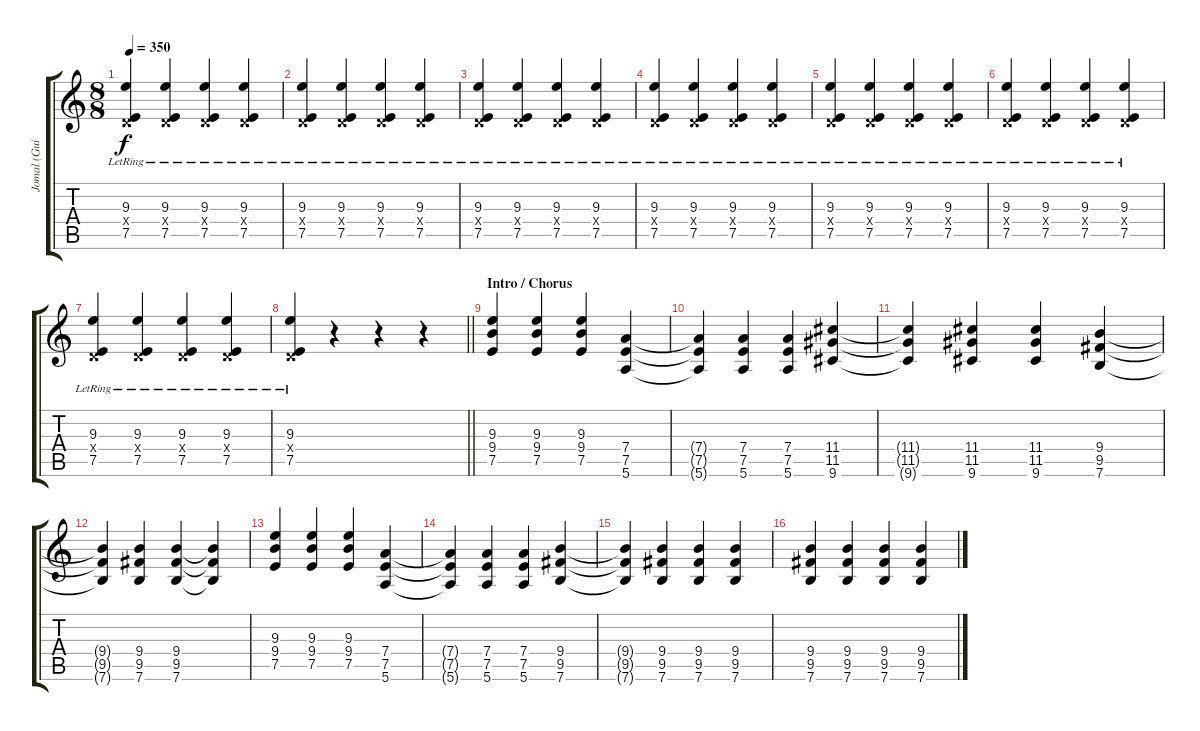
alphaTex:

\track ("Jomal (Guitar 1)" "Jomal (Gui") {solo instrument overdrivenguitar}
\staff {score tabs}
\tuning (E4 B3 G3 D3 A2 E2) {hide}
\ts (8 8)
\tempo 350
\clef g2
\ks c
(9.3{lr} 0.4{x} 7.5{lr}).4{dy f instrument overdrivenguitar} (9.3{lr} 0.4{x} 7.5{lr}).4 (9.3{lr} 0.4{x} 7.5{lr}).4 (9.3{lr} 0.4{x} 7.5{lr}).4 |
(9.3{lr} 0.4{x} 7.5{lr}).4 (9.3{lr} 0.4{x} 7.5{lr}).4 (9.3{lr} 0.4{x} 7.5{lr}).4 (9.3{lr} 0.4{x} 7.5{lr}).4 |
(9.3{lr} 0.4{x} 7.5{lr}).4 (9.3{lr} 0.4{x} 7.5{lr}).4 (9.3{lr} 0.4{x} 7.5{lr}).4 (9.3{lr} 0.4{x} 7.5{lr}).4 |
(9.3{lr} 0.4{x} 7.5{lr}).4 (9.3{lr} 0.4{x} 7.5{lr}).4 (9.3{lr} 0.4{x} 7.5{lr}).4 (9.3{lr} 0.4{x} 7.5{lr}).4 |
(9.3{lr} 0.4{x} 7.5{lr}).4 (9.3{lr} 0.4{x} 7.5{lr}).4 (9.3{lr} 0.4{x} 7.5{lr}).4 (9.3{lr} 0.4{x} 7.5{lr}).4 |
(9.3{lr} 0.4{x} 7.5{lr}).4 (9.3{lr} 0.4{x} 7.5{lr}).4 (9.3{lr} 0.4{x} 7.5{lr}).4 (9.3{lr} 0.4{x} 7.5{lr}).4 |
(9.3{lr} 0.4{x} 7.5{lr}).4 (9.3{lr} 0.4{x} 7.5{lr}).4 (9.3{lr} 0.4{x} 7.5{lr}).4 (9.3{lr} 0.4{x} 7.5{lr}).4 |
\barLineRight lightlight
(9.3{lr} 0.4{x} 7.5{lr}).4 r.4 r.4 r.4 |
\section ("" "Intro / Chorus")
(9.3 9.4 7.5).4 (9.3 9.4 7.5).4 (9.3 9.4 7.5).4 (7.4 7.5 5.6).4 |
(7.4{t} 7.5{t} 5.6{t}).4 (7.4 7.5 5.6).4 (7.4 7.5 5.6).4 (11.4 11.5 9.6).4 |
(11.4{t} 11.5{t} 9.6{t}).4 (11.4 11.5 9.6).4 (11.4 11.5 9.6).4 (9.4 9.5 7.6).4 |
(9.4{t} 9.5{t} 7.6{t}).4 (9.4 9.5 7.6).4 (9.4 9.5 7.6).4 (9.4{t} 9.5{t} 7.6{t}).4 |
(9.3 9.4 7.5).4 (9.3 9.4 7.5).4 (9.3 9.4 7.5).4 (7.4 7.5 5.6).4 |
(7.4{t} 7.5{t} 5.6{t}).4 (7.4 7.5 5.6).4 (7.4 7.5 5.6).4 (9.4 9.5 7.6).4 |
(9.4{t} 9.5{t} 7.6{t}).4 (9.4 9.5 7.6).4 (9.4 9.5 7.6).4 (9.4 9.5 7.6).4 |
(9.4 9.5 7.6).4 (9.4 9.5 7.6).4 (9.4 9.5 7.6).4 (9.4 9.5 7.6).4
